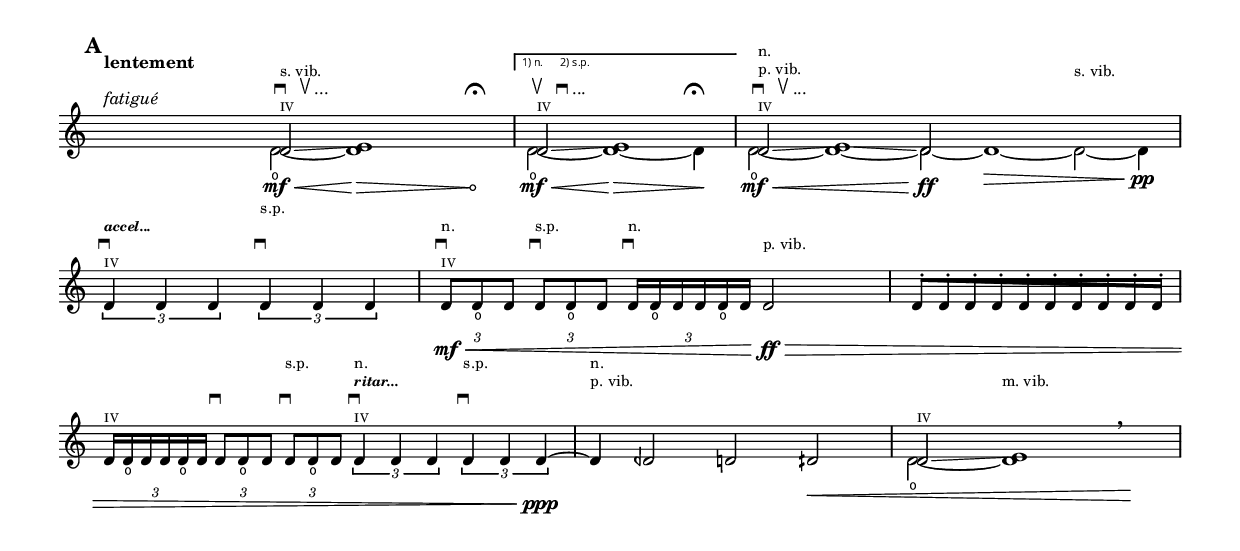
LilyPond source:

% Do not edit this file; it is automatically
% generated from Documentation/snippets/new
% This file is in the public domain.
%% Note: this file works from version 2.12.0
% #!lilypond lcp-extract.ly -*- coding: utf-8; -*-

%%%
%%% les-cinq-pieds:
%%% extract for the lilypond documentaton project
%%%

%% Title:	Les cinq pieds
%% Composer: 	David Séverin
%% Date:	Juillet 2007
%% Instrument:	Violon Solo
%% Dedication:	A mon épouse Lívia De Souza Vidal
%% Additional:	avec l'aide de Krzysztof Wagenaar

%% Statement:

%% Here by, I, the composer, agree that this extract of my composition
%% be in the public domain and can be part of, used and presented in
%% the LilyPond Documention Project.

%% Statement Date: Octber the 9th, 2008


\header {
  lsrtags = "headwords"
  texidoc = ""
  doctitle = "headword"
} % begin verbatim



\version "2.13.31"
#(set-global-staff-size 15)

%%%
%%% Abreviations
%%%

db         = \markup { \musicglyph #"scripts.downbow" }
dub        = \markup { \line { \musicglyph #"scripts.downbow" " " \musicglyph #"scripts.upbow" } }
dubetc     = \markup { \line { \musicglyph #"scripts.downbow" " " \musicglyph #"scripts.upbow" "..." } }

ub         = \markup { \musicglyph #"scripts.upbow" }
udb        = \markup { \line { \musicglyph #"scripts.upbow" " " \musicglyph #"scripts.downbow" } }
udbetc     = \markup { \line { \musicglyph #"scripts.upbow" " " \musicglyph #"scripts.downbow" "..." } }

fermaTa    = \markup \musicglyph #"scripts.ufermata"

accel   = \markup \tiny \italic \bold "accel..."
ritar   = \markup \tiny \italic \bold "ritar..."

ignore     = \override NoteColumn #'ignore-collision = ##t


%%
%% Strings
%%

svib           = \markup \small "s. vib."
pvib           = \markup \small "p. vib."
mvib           = \markup \small "m. vib."
sulp           = \markup \small "s.p."
norm           = \markup \small "n."

quatre         = \markup \teeny "IV"


%%
%% Shifting Notes
%%

shift      = \once \override NoteColumn #'force-hshift = #0.9
shifta     = \once \override NoteColumn #'force-hshift = #1.2
shiftb     = \once \override NoteColumn #'force-hshift = #1.4


%%
%% Hairpin
%%

% aniente        = "a niente"
aniente        = \once \override Hairpin #'circled-tip = ##t


%%
%% Tuplets
%%

tupletbp       = \once \override Staff.TupletBracket #'padding = #2.25


%%
%% Flag [Note Head - Stem]
%%

noflag         = \once \override Stem #'flag-style = #'no-flag

%%%
%%% Functions
%%%

#(define-markup-command (colmark layout props args)
  (markup-list?)
  (let ((entries (cons (list '(baseline-skip . 2.3)) props)
       ))
   (interpret-markup layout entries
    (make-column-markup
     (map (lambda (arg)
	   (markup arg))
      (reverse args))))))


%%%
%%% Instruments
%%%

ViolinSolo = \relative c' {

  \voiceOne

  \set Score.markFormatter     =  #format-mark-box-numbers
  \override Score.VoltaBracket #'font-name                  = #"sans"
  \override Score.VoltaBracket #'extra-offset               = #'(0 . 1)
  \override SpacingSpanner     #'uniform-stretching         = ##t


  %% Measure 1
  \time 25/8
  \mark \default
  r2 ^\markup \colmark { \italic "fatigué" " " \bold "lentement"} r4 r r8
  <<
    { \shift d2 \glissando ^\markup \colmark { \quatre \dubetc \svib } \shifta e1 } \\
    { d2 \open \mf \< ~ \aniente d1  \! \> r4 r ^\markup \colmark { " " \fermaTa } \! }
  >>


  %% Measure 2
  \time 7/4
  \set Score.repeatCommands = #'((volta "1) n.      2) s.p."))
  <<
    { \shift d2 \glissando ^\markup \colmark { \quatre \udbetc } \shifta e1 } \\
    { d2 \open \mf \< ~ d1 \! \> ~ d4 ^\markup \colmark { " " \fermaTa } \! }
  >>
  \set Score.repeatCommands = #'((volta #f))


  %% Measure 3
  \time 15/4
  <<
    { \shift d2 \glissando ^\markup \colmark { \quatre \dubetc \pvib \norm } \shifta e1 \glissando d2 } \\
    { d2 \open \mf \< ~ d1 ~ d2 \ff  ~ d1 \> ~ d2 ^\markup \colmark { " " " " \svib } ~ d4 \pp}
  >>
  \break

  %% Measure 4
  \time 4/4
  \stemUp
  \tupletDown
  \times 2/3 { d4 ^\markup \colmark { \quatre \db \accel } d d }
  \times 2/3 { d4 ^\markup \colmark { " " \db " " \sulp } d d }



  %% Measure 5
  \time 5/4
  \tupletbp \times 2/3 { d8 \mf \< ^\markup \colmark { \quatre \db \norm } d _\open d }
  \tupletbp \times 2/3 { d8 ^\markup \colmark { " " \db \sulp } d _\open d }
  \tupletbp \times 2/3 { d16 ^\markup \colmark { " " \db \norm } d _\open d d d _\open d }
  d2 \ff ^\markup \colmark { " " \pvib } \>


  %% Measure 6
  \time 5/8
  \once \override Beam #'grow-direction = #RIGHT  % \featherDurations #(ly:make-moment 2 3)
  { d16 \staccato
    [ d \staccato d \staccato d \staccato d \staccato d \staccato d \staccato d \staccato d \staccato d \staccato]
  }
  \break


  %% Measure 7
  \time 7/4
  \tupletbp \times 2/3 { d16 ^\markup \colmark { \quatre } d _\open d d d _\open d }
  \tupletbp \times 2/3 { d8 ^\markup \colmark { " " \db } d _\open d }
  \tupletbp \times 2/3 { d8 ^\markup \colmark { " " \db " " \sulp } d _\open d }
  \times 2/3 { d4 ^\markup \colmark { \quatre \db \ritar \norm } d d }
  \times 2/3 { d4 ^\markup \colmark { " " \db " " \sulp } d d \ppp ~ }


  %% Measure 8
  d4 ^\markup \colmark { " " " " \pvib \norm }
  deh2 d dih \<


  %% Measure 9
  <<
    { \shift d2 \glissando ^\markup \colmark { \quatre } \shifta e1 } \\
    { d2 \open ~ d1  ^\markup \colmark { " " " " \mvib } }
  >>
  \breathe r4 \!

}


%%%
%%% Score
%%%

\score {

  <<
    \relative <<
      \new Staff \ViolinSolo
    >>

    \override Score.Rest #'transparent = ##t
    \set Score.defaultBarType          = "empty"
  >>

  \layout  {
    indent       = 0.0
    \context {
      \Staff
      \remove "Time_signature_engraver"
    }
    \context {
      \Score
      \remove "Bar_number_engraver"
    }
  }
}
